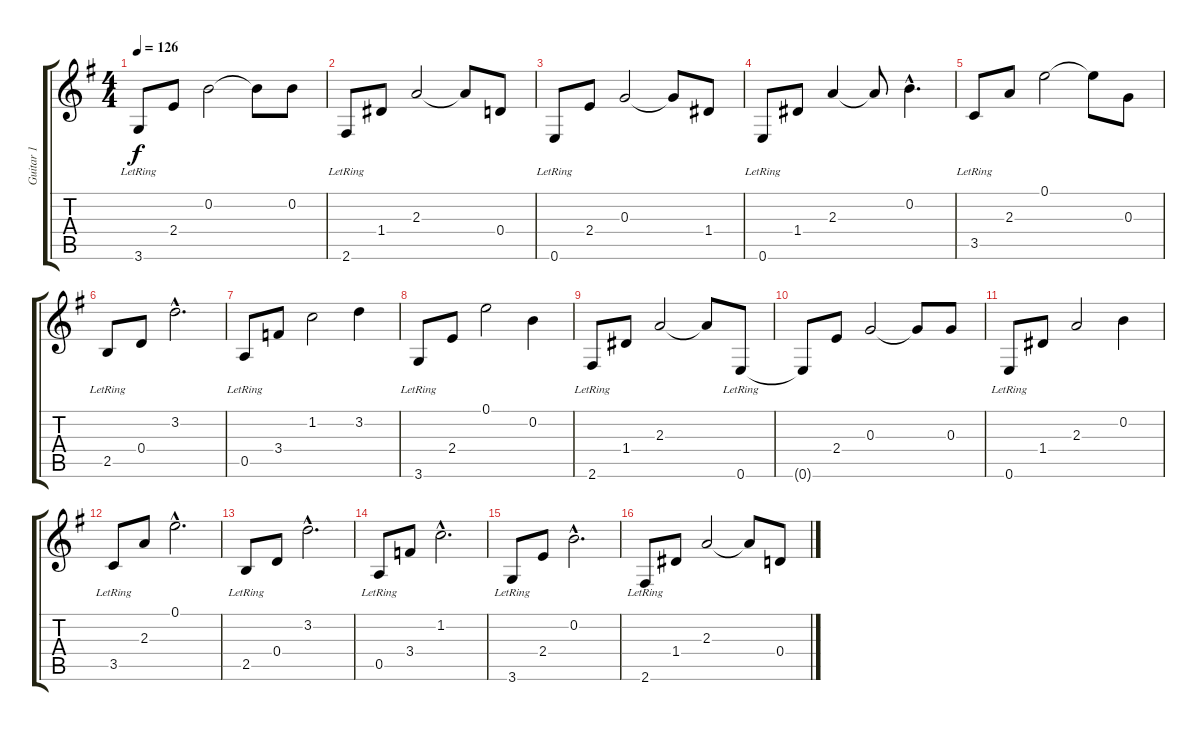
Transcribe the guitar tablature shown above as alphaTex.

\track ("Guitar 1" "Guitar 1") {instrument electricguitarjazz}
\staff {score tabs}
\tuning (E4 B3 G3 D3 A2 E2) {hide}
\ts (4 4)
\tempo 126
\clef g2
\ks g
3.6{lr}.8{dy f} 2.4.8 0.2.2 0.2{t}.8 0.2.8 |
2.6{lr}.8 1.4.8 2.3.2 2.3{t}.8 0.4.8 |
0.6{lr}.8 2.4.8 0.3.2 0.3{t}.8 1.4.8 |
0.6{lr}.8 1.4.8 2.3.4 2.3{t}.8 0.2{hac}.4{d} |
3.5{lr}.8 2.3.8 0.1.2 0.1{t}.8 0.3.8 |
2.5{lr}.8 0.4.8 3.2{hac}.2{d} |
0.5{lr}.8 3.4.8 1.2.2 3.2.4 |
3.6{lr}.8 2.4.8 0.1.2 0.2.4 |
2.6{lr}.8 1.4.8 2.3.2 2.3{t}.8 0.6{lr}.8 |
0.6{t}.8 2.4.8 0.3.2 0.3{t}.8 0.3.8 |
0.6{lr}.8 1.4.8 2.3.2 0.2.4 |
3.5{lr}.8 2.3.8 0.1{hac}.2{d} |
2.5{lr}.8 0.4.8 3.2{hac}.2{d} |
0.5{lr}.8 3.4.8 1.2{hac}.2{d} |
3.6{lr}.8 2.4.8 0.2{hac}.2{d} |
2.6{lr}.8 1.4.8 2.3.2 2.3{t}.8 0.4.8
